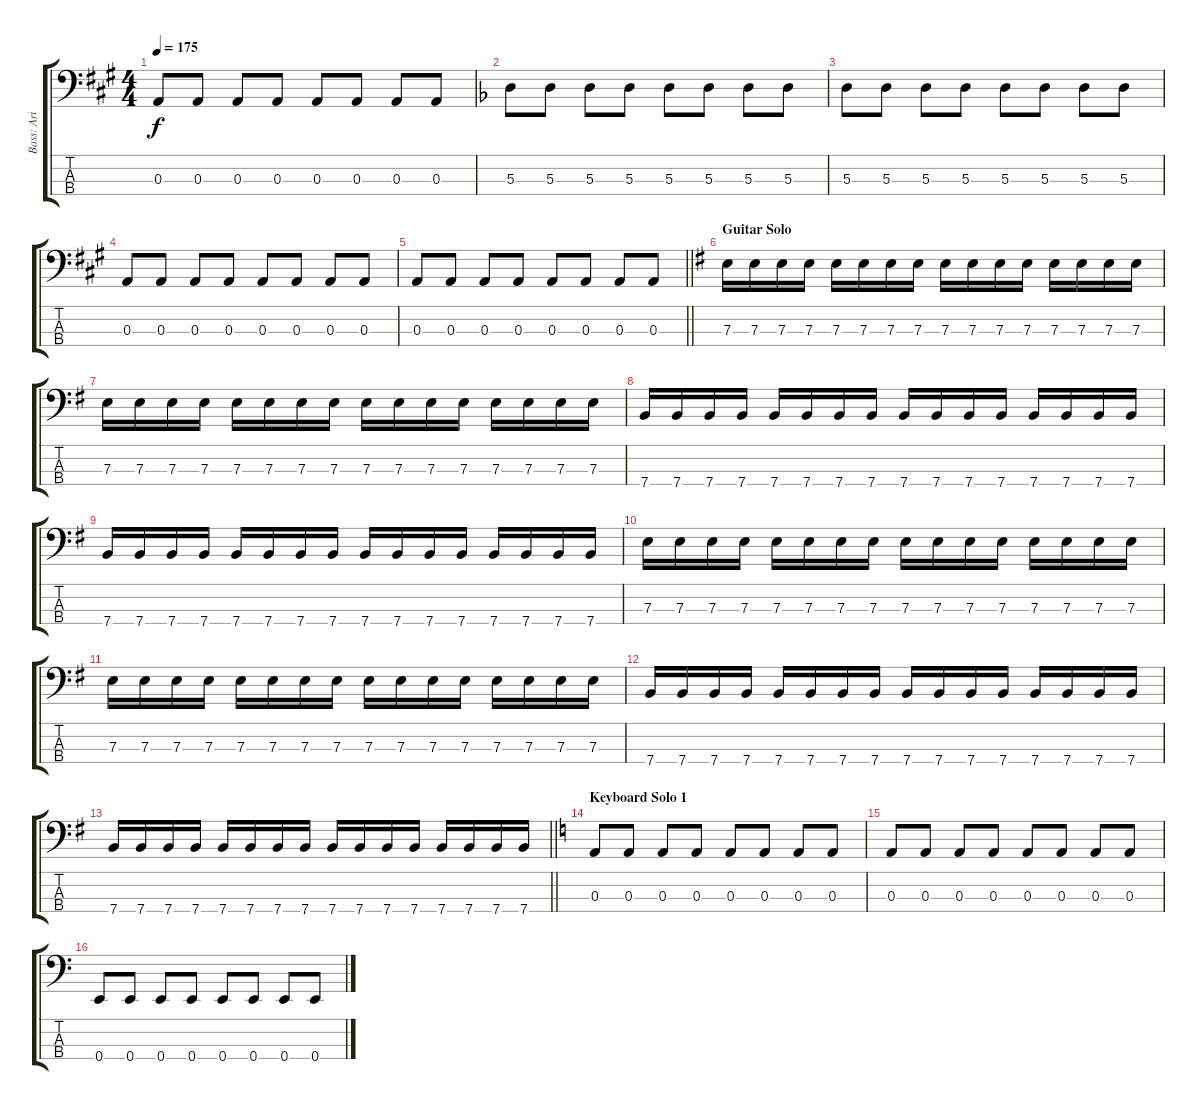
\track ("Bass: Ari Katajamäki" "Bass: Ari ") {instrument electricbassfinger}
\staff {score tabs}
\tuning (G2 D2 A1 E1) {hide}
\ts (4 4)
\tempo 175
\clef f4
\ks a
0.3.8{dy f} 0.3.8 0.3.8 0.3.8 0.3.8 0.3.8 0.3.8 0.3.8 |
\ks dminor
5.3.8 5.3.8 5.3.8 5.3.8 5.3.8 5.3.8 5.3.8 5.3.8 |
5.3.8 5.3.8 5.3.8 5.3.8 5.3.8 5.3.8 5.3.8 5.3.8 |
\ks a
0.3.8 0.3.8 0.3.8 0.3.8 0.3.8 0.3.8 0.3.8 0.3.8 |
\barLineRight lightlight
0.3.8 0.3.8 0.3.8 0.3.8 0.3.8 0.3.8 0.3.8 0.3.8 |
\section ("" "Guitar Solo")
\ks eminor
7.3.16 7.3.16 7.3.16 7.3.16 7.3.16 7.3.16 7.3.16 7.3.16 7.3.16 7.3.16 7.3.16 7.3.16 7.3.16 7.3.16 7.3.16 7.3.16 |
7.3.16 7.3.16 7.3.16 7.3.16 7.3.16 7.3.16 7.3.16 7.3.16 7.3.16 7.3.16 7.3.16 7.3.16 7.3.16 7.3.16 7.3.16 7.3.16 |
7.4.16 7.4.16 7.4.16 7.4.16 7.4.16 7.4.16 7.4.16 7.4.16 7.4.16 7.4.16 7.4.16 7.4.16 7.4.16 7.4.16 7.4.16 7.4.16 |
7.4.16 7.4.16 7.4.16 7.4.16 7.4.16 7.4.16 7.4.16 7.4.16 7.4.16 7.4.16 7.4.16 7.4.16 7.4.16 7.4.16 7.4.16 7.4.16 |
7.3.16 7.3.16 7.3.16 7.3.16 7.3.16 7.3.16 7.3.16 7.3.16 7.3.16 7.3.16 7.3.16 7.3.16 7.3.16 7.3.16 7.3.16 7.3.16 |
7.3.16 7.3.16 7.3.16 7.3.16 7.3.16 7.3.16 7.3.16 7.3.16 7.3.16 7.3.16 7.3.16 7.3.16 7.3.16 7.3.16 7.3.16 7.3.16 |
7.4.16 7.4.16 7.4.16 7.4.16 7.4.16 7.4.16 7.4.16 7.4.16 7.4.16 7.4.16 7.4.16 7.4.16 7.4.16 7.4.16 7.4.16 7.4.16 |
\barLineRight lightlight
7.4.16 7.4.16 7.4.16 7.4.16 7.4.16 7.4.16 7.4.16 7.4.16 7.4.16 7.4.16 7.4.16 7.4.16 7.4.16 7.4.16 7.4.16 7.4.16 |
\section ("" "Keyboard Solo 1")
\ks aminor
0.3.8 0.3.8 0.3.8 0.3.8 0.3.8 0.3.8 0.3.8 0.3.8 |
0.3.8 0.3.8 0.3.8 0.3.8 0.3.8 0.3.8 0.3.8 0.3.8 |
0.4.8 0.4.8 0.4.8 0.4.8 0.4.8 0.4.8 0.4.8 0.4.8
